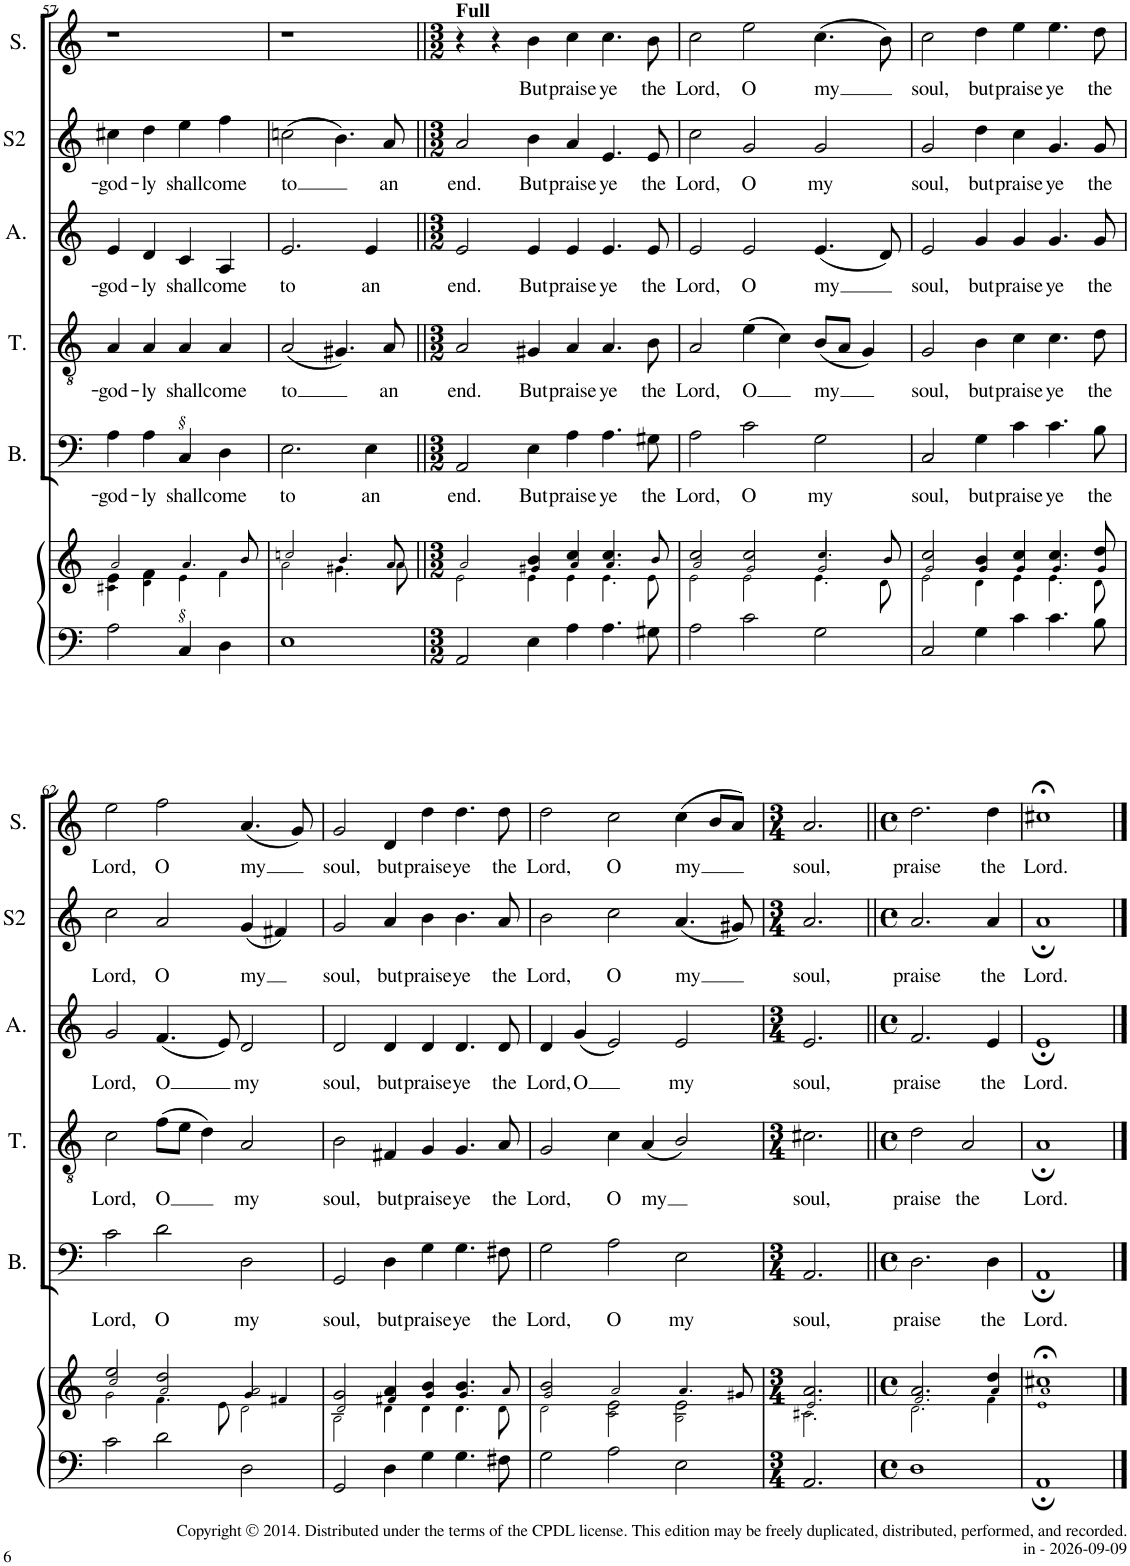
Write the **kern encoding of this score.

**kern	**kern	**kern	**text	**kern	**text	**kern	**text	**kern	**text	**kern	**text
*part6	*part6	*part5	*part5	*part4	*part4	*part3	*part3	*part2	*part2	*part1	*part1
*staff7	*staff6	*staff5	*staff5	*staff4	*staff4	*staff3	*staff3	*staff2	*staff2	*staff1	*staff1
*I"Continuo	*	*I"Basse	*	*I"Ténor	*	*I"Alto	*	*I"Soprano 2	*	*I"Soprano	*
*	*	*I'B.	*	*I'T.	*	*I'A.	*	*I'S2	*	*I'S.	*
!!LO:PB:g=z
*clefF4	*clefG2	*clefF4	*	*clefGv2	*	*clefG2	*	*clefG2	*	*clefG2	*
*k[]	*k[]	*k[]	*	*k[]	*	*k[]	*	*k[]	*	*k[]	*
*M4/4	*M4/4	*M4/4	*	*M4/4	*	*M4/4	*	*M4/4	*	*M4/4	*
*met(c)	*met(c)	*met(c)	*	*met(c)	*	*met(c)	*	*met(c)	*	*met(c)	*
=57	=57	=57	=57	=57	=57	=57	=57	=57	=57	=57	=57
*	*^	*	*	*	*	*	*	*	*	*	*
!	!	!	!	!LO:LY:b	!	!LO:LY:b	!	!LO:LY:b	!	!LO:LY:b	!	!
2A\	2a/	4c#X\ 4e\	4A\	-god-	4A/	-god-	4e/	-god-	4cc#X\	-god-	1r	.
!	!	!	!	!LO:LY:b	!	!LO:LY:b	!	!LO:LY:b	!	!LO:LY:b	!	!
.	.	4d\ 4f\	4A\	-ly	4A/	-ly	4d/	-ly	4dd\	-ly	.	.
!	!	!	!LO:TX:a:i:t=§	!	!	!	!	!	!	!	!	!
!LO:TX:a:i:t=§	!	!	!	!	!	!	!	!	!	!	!	!
!	!	!	!	!LO:LY:b	!	!LO:LY:b	!	!LO:LY:b	!	!LO:LY:b	!	!
4C/	4.a/	4e\	4C/	shall	4A/	shall	4c/	shall	4ee\	shall	.	.
!	!	!	!	!LO:LY:b	!	!LO:LY:b	!	!LO:LY:b	!	!LO:LY:b	!	!
4D\	.	4f\	4D\	come	4A/	come	4A/	come	4ff\	come	.	.
.	8b/	.	.	.	.	.	.	.	.	.	.	.
=58	=58	=58	=58	=58	=58	=58	=58	=58	=58	=58	=58	=58
!	!	!	!	!LO:LY:b	!	!LO:LY:b	!	!LO:LY:b	!	!LO:LY:b	!	!
1E	2ccn/	2a\	2.E\	to	(<2A/	to	2.e/	to	(>2ccn\	to	1r	.
.	4.b/	4.g#X\	.	.	4.G#X/)	.	.	.	4.b\)	.	.	.
!	!	!	!	!LO:LY:b	!	!	!	!LO:LY:b	!	!	!	!
.	.	.	4E\	an	.	.	4e/	an	.	.	.	.
!	!	!	!	!	!	!LO:LY:b	!	!	!	!LO:LY:b	!	!
.	8a/	8a\	.	.	8A/	an	.	.	8a/	an	.	.
=59||	=59||	=59||	=59||	=59||	=59||	=59||	=59||	=59||	=59||	=59||	=59||	=59||
*M3/2	*M3/2	*	*M3/2	*	*M3/2	*	*M3/2	*	*M3/2	*	*M3/2	*
!	!	!	!	!	!	!	!	!	!	!	!LO:TX:a:B:t=Full	!
!	!	!	!	!LO:LY:b	!	!LO:LY:b	!	!LO:LY:b	!	!LO:LY:b	!	!
2AA/	2a/	2e\	2AA/	end.	2A/	end.	2e/	end.	2a/	end.	4r	.
.	.	.	.	.	.	.	.	.	.	.	4r	.
!	!	!	!	!LO:LY:b	!	!LO:LY:b	!	!LO:LY:b	!	!LO:LY:b	!	!LO:LY:b
4E\	4g#X/ 4b/	4e\	4E\	But	4G#X/	But	4e/	But	4b\	But	4b\	But
!	!	!	!	!LO:LY:b	!	!LO:LY:b	!	!LO:LY:b	!	!LO:LY:b	!	!LO:LY:b
4A\	4a/ 4cc/	4e\	4A\	praise	4A/	praise	4e/	praise	4a/	praise	4cc\	praise
!	!	!	!	!LO:LY:b	!	!LO:LY:b	!	!LO:LY:b	!	!LO:LY:b	!	!LO:LY:b
4.A\	4.a/ 4.cc/	4.e\	4.A\	ye	4.A/	ye	4.e/	ye	4.e/	ye	4.cc\	ye
!	!	!	!	!LO:LY:b	!	!LO:LY:b	!	!LO:LY:b	!	!LO:LY:b	!	!LO:LY:b
8G#X\	8b/	8e\	8G#X\	the	8B\	the	8e/	the	8e/	the	8b\	the
=60	=60	=60	=60	=60	=60	=60	=60	=60	=60	=60	=60	=60
*	*	*^	*	*	*	*	*	*	*	*	*	*
!	!	!	!	!	!LO:LY:b	!	!LO:LY:b	!	!LO:LY:b	!	!LO:LY:b	!	!LO:LY:b
2A\	2a/ 2cc/	2e\	1ryy	2A\	Lord,	2A/	Lord,	2e/	Lord,	2cc\	Lord,	2cc\	Lord,
!	!	!	!	!	!LO:LY:b	!	!LO:LY:b	!	!LO:LY:b	!	!LO:LY:b	!	!LO:LY:b
2c\	2g/ 2cc/	2e\	.	2c\	O	(>4e\	O	2e/	O	2g/	O	2ee\	O
.	.	.	.	.	.	4c\)	.	.	.	.	.	.	.
!	!	!	!	!	!LO:LY:b	!	!LO:LY:b	!	!LO:LY:b	!	!LO:LY:b	!	!LO:LY:b
2G\	4.cc/	4.e\	2g/	2G\	my	(<8B/L	my	(<4.e/	my	2g/	my	(>4.cc\	my
.	.	.	.	.	.	8A/J	.	.	.	.	.	.	.
.	.	.	.	.	.	4G/)	.	.	.	.	.	.	.
.	8b/	8d\	.	.	.	.	.	8d/)	.	.	.	8b\)	.
*	*	*v	*v	*	*	*	*	*	*	*	*	*	*
=61	=61	=61	=61	=61	=61	=61	=61	=61	=61	=61	=61	=61
!	!	!	!	!LO:LY:b	!	!LO:LY:b	!	!LO:LY:b	!	!LO:LY:b	!	!LO:LY:b
2C/	2g/ 2cc/	2e\	2C/	soul,	2G/	soul,	2e/	soul,	2g/	soul,	2cc\	soul,
!	!	!	!	!LO:LY:b	!	!LO:LY:b	!	!LO:LY:b	!	!LO:LY:b	!	!LO:LY:b
4G\	4g/ 4b/	4d\	4G\	but	4B\	but	4g/	but	4dd\	but	4dd\	but
!	!	!	!	!LO:LY:b	!	!LO:LY:b	!	!LO:LY:b	!	!LO:LY:b	!	!LO:LY:b
4c\	4g/ 4cc/	4e\	4c\	praise	4c\	praise	4g/	praise	4cc\	praise	4ee\	praise
!	!	!	!	!LO:LY:b	!	!LO:LY:b	!	!LO:LY:b	!	!LO:LY:b	!	!LO:LY:b
4.c\	4.g/ 4.cc/	4.e\	4.c\	ye	4.c\	ye	4.g/	ye	4.g/	ye	4.ee\	ye
!	!	!	!	!LO:LY:b	!	!LO:LY:b	!	!LO:LY:b	!	!LO:LY:b	!	!LO:LY:b
8B\	8g/ 8dd/	8d\	8B\	the	8d\	the	8g/	the	8g/	the	8dd\	the
!!LO:LB:g=z
=62	=62	=62	=62	=62	=62	=62	=62	=62	=62	=62	=62	=62
*	*	*^	*	*	*	*	*	*	*	*	*	*
!	!	!	!	!	!LO:LY:b	!	!LO:LY:b	!	!LO:LY:b	!	!LO:LY:b	!	!LO:LY:b
2c\	2cc/ 2ee/	2g\	1ryy	2c\	Lord,	2c\	Lord,	2g/	Lord,	2cc\	Lord,	2ee\	Lord,
!	!	!	!	!	!LO:LY:b	!	!LO:LY:b	!	!LO:LY:b	!	!LO:LY:b	!	!LO:LY:b
2d\	2a/ 2dd/	4.f\	.	2d\	O	(>8f\L	O	(<4.f/	O	2a/	O	2ff\	O
.	.	.	.	.	.	8e\J	.	.	.	.	.	.	.
.	.	.	.	.	.	4d\)	.	.	.	.	.	.	.
.	.	8e\	.	.	.	.	.	8e/)	.	.	.	.	.
!	!	!	!	!	!LO:LY:b	!	!LO:LY:b	!	!LO:LY:b	!	!LO:LY:b	!	!LO:LY:b
2D\	2a/	2d\	4g/	2D\	my	2A/	my	2d/	my	(<4g/	my	(<4.a/	my
.	.	.	4f#X/	.	.	.	.	.	.	4f#X/)	.	.	.
.	.	.	.	.	.	.	.	.	.	.	.	8g/)	.
*	*	*v	*v	*	*	*	*	*	*	*	*	*	*
=63	=63	=63	=63	=63	=63	=63	=63	=63	=63	=63	=63	=63
!	!	!	!	!LO:LY:b	!	!LO:LY:b	!	!LO:LY:b	!	!LO:LY:b	!	!LO:LY:b
2GG/	2d/ 2g/	2B\	2GG/	soul,	2B\	soul,	2d/	soul,	2g/	soul,	2g/	soul,
!	!	!	!	!LO:LY:b	!	!LO:LY:b	!	!LO:LY:b	!	!LO:LY:b	!	!LO:LY:b
4D\	4f#X/ 4a/	4d\	4D\	but	4F#X/	but	4d/	but	4a/	but	4d/	but
!	!	!	!	!LO:LY:b	!	!LO:LY:b	!	!LO:LY:b	!	!LO:LY:b	!	!LO:LY:b
4G\	4g/ 4b/	4d\	4G\	praise	4G/	praise	4d/	praise	4b\	praise	4dd\	praise
!	!	!	!	!LO:LY:b	!	!LO:LY:b	!	!LO:LY:b	!	!LO:LY:b	!	!LO:LY:b
4.G\	4.g/ 4.b/	4.d\	4.G\	ye	4.G/	ye	4.d/	ye	4.b\	ye	4.dd\	ye
!	!	!	!	!LO:LY:b	!	!LO:LY:b	!	!LO:LY:b	!	!LO:LY:b	!	!LO:LY:b
8F#X\	8a/	8d\	8F#X\	the	8A/	the	8d/	the	8a/	the	8dd\	the
=64	=64	=64	=64	=64	=64	=64	=64	=64	=64	=64	=64	=64
!	!	!	!	!LO:LY:b	!	!LO:LY:b	!	!LO:LY:b	!	!LO:LY:b	!	!LO:LY:b
2G\	2g/ 2b/	2d\	2G\	Lord,	2G/	Lord,	4d/	Lord,	2b\	Lord,	2dd\	Lord,
!	!	!	!	!	!	!	!	!LO:LY:b	!	!	!	!
.	.	.	.	.	.	.	(<4g/	O	.	.	.	.
!	!	!	!	!LO:LY:b	!	!LO:LY:b	!	!	!	!LO:LY:b	!	!LO:LY:b
2A\	2a/	2c\ 2e\	2A\	O	4c\	O	2e/)	.	2cc\	O	2cc\	O
!	!	!	!	!	!	!LO:LY:b	!	!	!	!	!	!
.	.	.	.	.	(<4A/	my	.	.	.	.	.	.
!	!	!	!	!LO:LY:b	!	!	!	!LO:LY:b	!	!LO:LY:b	!	!LO:LY:b
2E\	4.a/	2B\ 2e\	2E\	my	2B/)	.	2e/	my	(<4.a/	my	(>4cc\	my
.	.	.	.	.	.	.	.	.	.	.	8b/L	.
.	8g#X/	.	.	.	.	.	.	.	8g#X/)	.	8a/J)	.
=65	=65	=65	=65	=65	=65	=65	=65	=65	=65	=65	=65	=65
*M3/4	*M3/4	*	*M3/4	*	*M3/4	*	*M3/4	*	*M3/4	*	*M3/4	*
!	!	!	!	!LO:LY:b	!	!LO:LY:b	!	!LO:LY:b	!	!LO:LY:b	!	!LO:LY:b
2.AA/	2.e/ 2.a/	2.c#X\	2.AA/	soul,	2.c#X\	soul,	2.e/	soul,	2.a/	soul,	2.a/	soul,
=66||	=66||	=66||	=66||	=66||	=66||	=66||	=66||	=66||	=66||	=66||	=66||	=66||
*M4/4	*M4/4	*	*M4/4	*	*M4/4	*	*M4/4	*	*M4/4	*	*M4/4	*
*met(c)	*met(c)	*	*met(c)	*	*met(c)	*	*met(c)	*	*met(c)	*	*met(c)	*
!	!	!	!	!LO:LY:b	!	!LO:LY:b	!	!LO:LY:b	!	!LO:LY:b	!	!LO:LY:b
1D	2.f/ 2.a/	2.d\	2.D\	praise	2d\	praise	2.f/	praise	2.a/	praise	2.dd\	praise
!	!	!	!	!	!	!LO:LY:b	!	!	!	!	!	!
.	.	.	.	.	2A/	the	.	.	.	.	.	.
!	!	!	!	!LO:LY:b	!	!	!	!LO:LY:b	!	!LO:LY:b	!	!LO:LY:b
.	4a/ 4dd/	4f\	4D\	the	.	.	4e/	the	4a/	the	4dd\	the
=67	=67	=67	=67	=67	=67	=67	=67	=67	=67	=67	=67	=67
!	!	!	!	!LO:LY:b	!	!LO:LY:b	!	!LO:LY:b	!	!LO:LY:b	!	!LO:LY:b
1AA;	1a;< 1cc#X;<	1e	1AA;	Lord.	1A;	Lord.	1e;	Lord.	1a;	Lord.	1cc#X;<	Lord.
*	*v	*v	*	*	*	*	*	*	*	*	*	*
==	==	==	==	==	==	==	==	==	==	==	==
*-	*-	*-	*-	*-	*-	*-	*-	*-	*-	*-	*-
